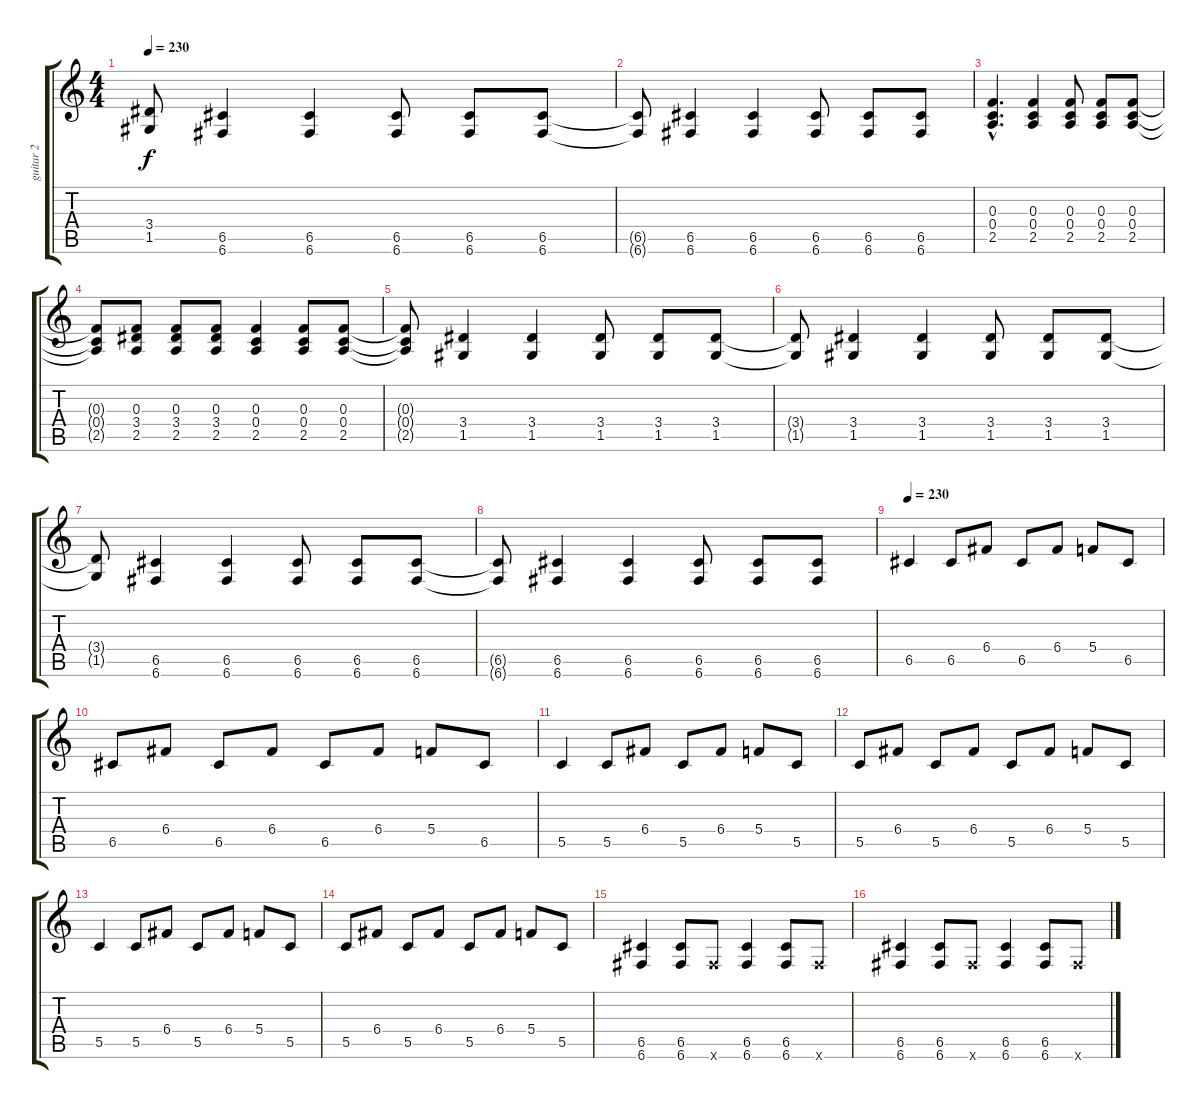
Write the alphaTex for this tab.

\track ("guitar 2" "guitar 2") {instrument overdrivenguitar}
\staff {score tabs}
\tuning (D4 A3 F3 C3 G2 C2) {hide}
\ts (4 4)
\tempo 230
\clef g2
\ks c
(3.4{t} 1.5{t}).8{dy f} (6.5 6.6).4 (6.5 6.6).4 (6.5 6.6).8 (6.5 6.6).8 (6.5 6.6).8 |
(6.5{t} 6.6{t}).8 (6.5 6.6).4 (6.5 6.6).4 (6.5 6.6).8 (6.5 6.6).8 (6.5 6.6).8 |
(0.3{hac} 0.4{hac} 2.5{hac}).4{d} (0.3 0.4 2.5).4 (0.3 0.4 2.5).8 (0.3 0.4 2.5).8 (0.3 0.4 2.5).8 |
(0.3{t} 0.4{t} 2.5{t}).8 (0.3 3.4 2.5).8 (0.3 3.4 2.5).8 (0.3 3.4 2.5).8 (0.3 0.4 2.5).4 (0.3 0.4 2.5).8 (0.3 0.4 2.5).8 |
(0.3{t} 0.4{t} 2.5{t}).8 (3.4 1.5).4 (3.4 1.5).4 (3.4 1.5).8 (3.4 1.5).8 (3.4 1.5).8 |
(3.4{t} 1.5{t}).8 (3.4 1.5).4 (3.4 1.5).4 (3.4 1.5).8 (3.4 1.5).8 (3.4 1.5).8 |
(3.4{t} 1.5{t}).8 (6.5 6.6).4 (6.5 6.6).4 (6.5 6.6).8 (6.5 6.6).8 (6.5 6.6).8 |
(6.5{t} 6.6{t}).8 (6.5 6.6).4 (6.5 6.6).4 (6.5 6.6).8 (6.5 6.6).8 (6.5 6.6).8 |
\tempo 230
6.5.4 6.5.8 6.4.8 6.5.8 6.4.8 5.4.8 6.5.8 |
6.5.8 6.4.8 6.5.8 6.4.8 6.5.8 6.4.8 5.4.8 6.5.8 |
5.5.4 5.5.8 6.4.8 5.5.8 6.4.8 5.4.8 5.5.8 |
5.5.8 6.4.8 5.5.8 6.4.8 5.5.8 6.4.8 5.4.8 5.5.8 |
5.5.4 5.5.8 6.4.8 5.5.8 6.4.8 5.4.8 5.5.8 |
5.5.8 6.4.8 5.5.8 6.4.8 5.5.8 6.4.8 5.4.8 5.5.8 |
(6.5 6.6).4 (6.5 6.6).8 6.6{x}.8 (6.5 6.6).4 (6.5 6.6).8 6.6{x}.8 |
(6.5 6.6).4 (6.5 6.6).8 6.6{x}.8 (6.5 6.6).4 (6.5 6.6).8 6.6{x}.8
